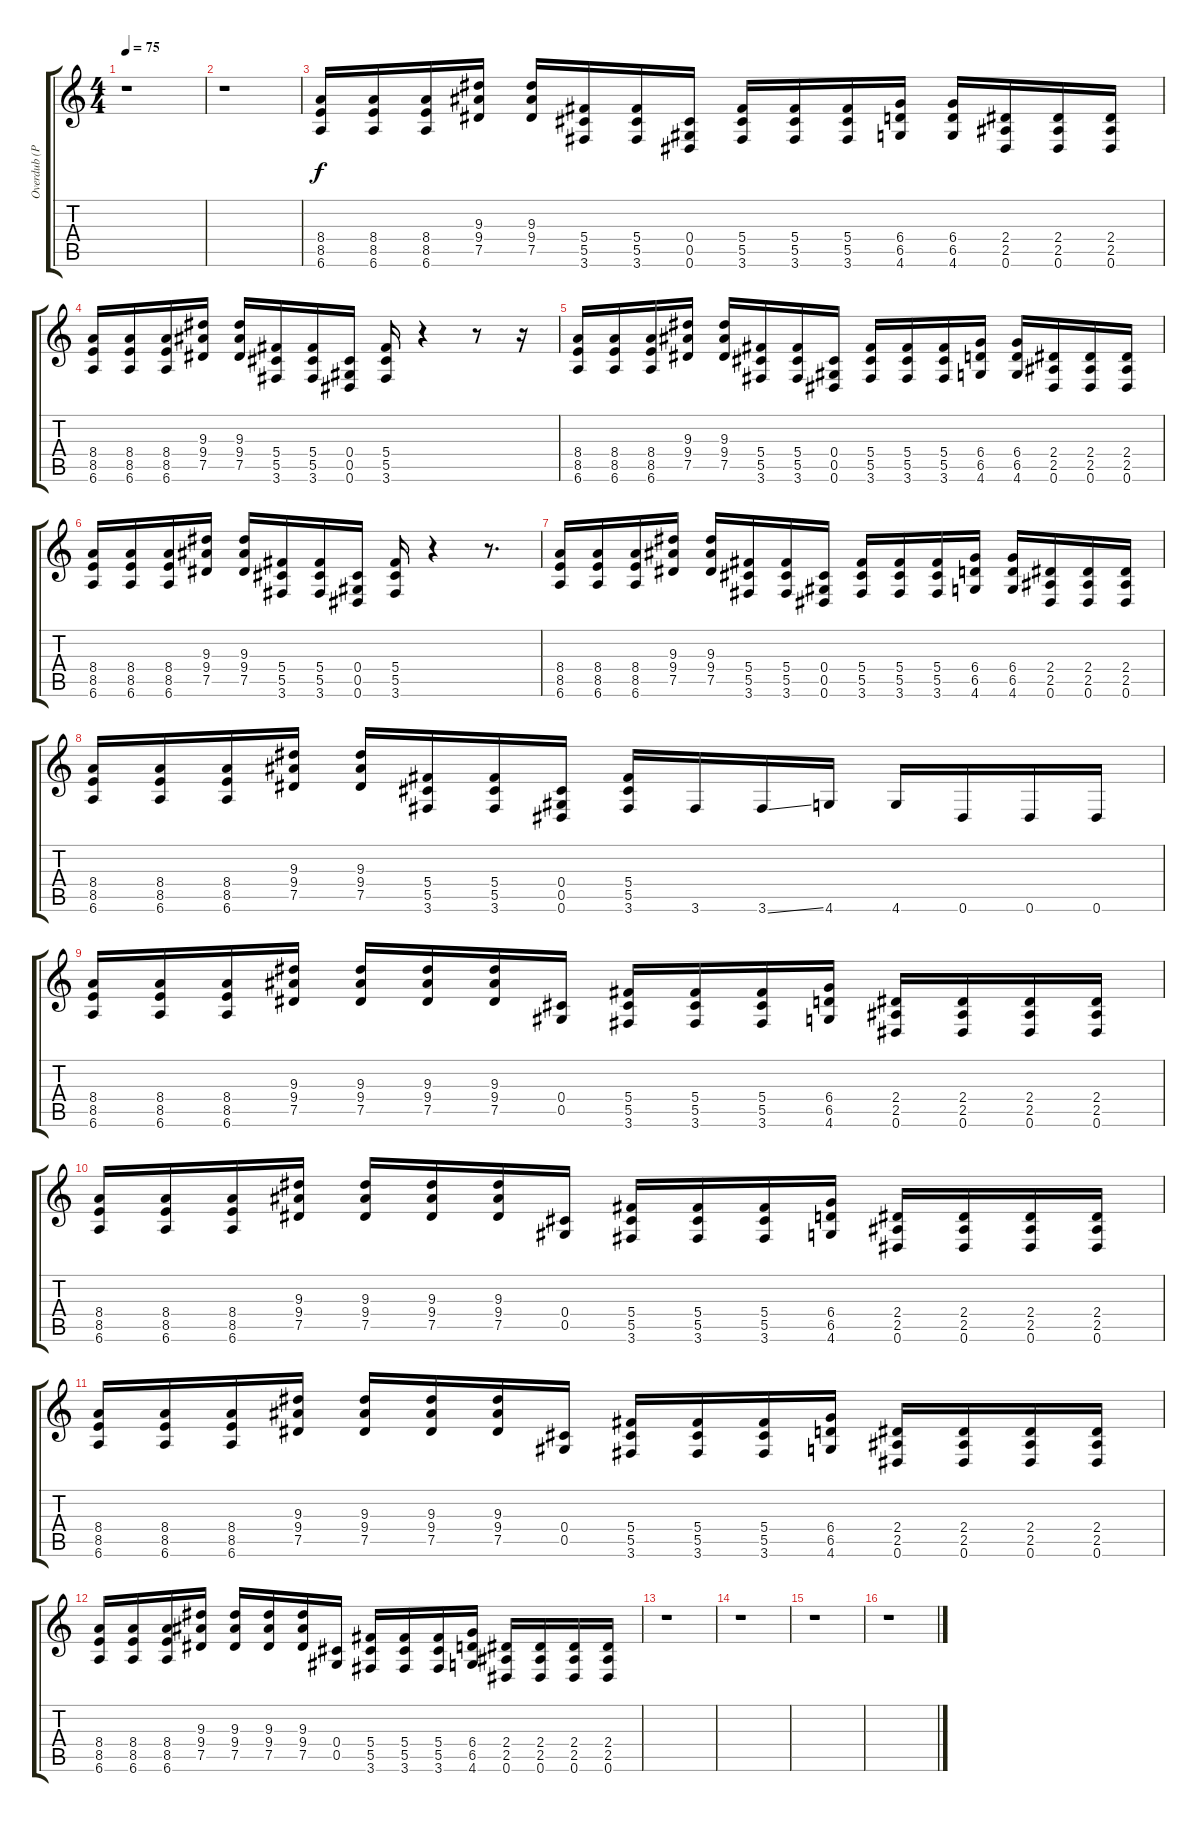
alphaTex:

\track ("Overdub (Pat live) Dirty" "Overdub (P") {instrument distortionguitar}
\staff {score tabs}
\tuning (Eb4 Bb3 Gb3 Db3 Ab2 Eb2) {hide}
\ts (4 4)
\tempo 75
\clef g2
\ks c
r.1{dy f} |
r.1 |
(8.4 8.5 6.6).16 (8.4 8.5 6.6).16 (8.4 8.5 6.6).16 (9.3 9.4 7.5).16 (9.3 9.4 7.5).16 (5.4 5.5 3.6).16 (5.4 5.5 3.6).16 (0.4 0.5 0.6).16 (5.4 5.5 3.6).16 (5.4 5.5 3.6).16 (5.4 5.5 3.6).16 (6.4 6.5 4.6).16 (6.4 6.5 4.6).16 (2.4 2.5 0.6).16 (2.4 2.5 0.6).16 (2.4 2.5 0.6).16 |
(8.4 8.5 6.6).16 (8.4 8.5 6.6).16 (8.4 8.5 6.6).16 (9.3 9.4 7.5).16 (9.3 9.4 7.5).16 (5.4 5.5 3.6).16 (5.4 5.5 3.6).16 (0.4 0.5 0.6).16 (5.4 5.5 3.6).16 r.4 r.8 r.16 |
(8.4 8.5 6.6).16 (8.4 8.5 6.6).16 (8.4 8.5 6.6).16 (9.3 9.4 7.5).16 (9.3 9.4 7.5).16 (5.4 5.5 3.6).16 (5.4 5.5 3.6).16 (0.4 0.5 0.6).16 (5.4 5.5 3.6).16 (5.4 5.5 3.6).16 (5.4 5.5 3.6).16 (6.4 6.5 4.6).16 (6.4 6.5 4.6).16 (2.4 2.5 0.6).16 (2.4 2.5 0.6).16 (2.4 2.5 0.6).16 |
(8.4 8.5 6.6).16 (8.4 8.5 6.6).16 (8.4 8.5 6.6).16 (9.3 9.4 7.5).16 (9.3 9.4 7.5).16 (5.4 5.5 3.6).16 (5.4 5.5 3.6).16 (0.4 0.5 0.6).16 (5.4 5.5 3.6).16 r.4 r.8{d} |
(8.4 8.5 6.6).16 (8.4 8.5 6.6).16 (8.4 8.5 6.6).16 (9.3 9.4 7.5).16 (9.3 9.4 7.5).16 (5.4 5.5 3.6).16 (5.4 5.5 3.6).16 (0.4 0.5 0.6).16 (5.4 5.5 3.6).16 (5.4 5.5 3.6).16 (5.4 5.5 3.6).16 (6.4 6.5 4.6).16 (6.4 6.5 4.6).16 (2.4 2.5 0.6).16 (2.4 2.5 0.6).16 (2.4 2.5 0.6).16 |
(8.4 8.5 6.6).16 (8.4 8.5 6.6).16 (8.4 8.5 6.6).16 (9.3 9.4 7.5).16 (9.3 9.4 7.5).16 (5.4 5.5 3.6).16 (5.4 5.5 3.6).16 (0.4 0.5 0.6).16 (5.4 5.5 3.6).16 3.6.16 3.6{ss}.16 4.6.16 4.6.16 0.6.16 0.6.16 0.6.16 |
(8.4 8.5 6.6).16 (8.4 8.5 6.6).16 (8.4 8.5 6.6).16 (9.3 9.4 7.5).16 (9.3 9.4 7.5).16 (9.3 9.4 7.5).16 (9.3 9.4 7.5).16 (0.4 0.5).16 (5.4 5.5 3.6).16 (5.4 5.5 3.6).16 (5.4 5.5 3.6).16 (6.4 6.5 4.6).16 (2.4 2.5 0.6).16 (2.4 2.5 0.6).16 (2.4 2.5 0.6).16 (2.4 2.5 0.6).16 |
(8.4 8.5 6.6).16 (8.4 8.5 6.6).16 (8.4 8.5 6.6).16 (9.3 9.4 7.5).16 (9.3 9.4 7.5).16 (9.3 9.4 7.5).16 (9.3 9.4 7.5).16 (0.4 0.5).16 (5.4 5.5 3.6).16 (5.4 5.5 3.6).16 (5.4 5.5 3.6).16 (6.4 6.5 4.6).16 (2.4 2.5 0.6).16 (2.4 2.5 0.6).16 (2.4 2.5 0.6).16 (2.4 2.5 0.6).16 |
(8.4 8.5 6.6).16 (8.4 8.5 6.6).16 (8.4 8.5 6.6).16 (9.3 9.4 7.5).16 (9.3 9.4 7.5).16 (9.3 9.4 7.5).16 (9.3 9.4 7.5).16 (0.4 0.5).16 (5.4 5.5 3.6).16 (5.4 5.5 3.6).16 (5.4 5.5 3.6).16 (6.4 6.5 4.6).16 (2.4 2.5 0.6).16 (2.4 2.5 0.6).16 (2.4 2.5 0.6).16 (2.4 2.5 0.6).16 |
(8.4 8.5 6.6).16 (8.4 8.5 6.6).16 (8.4 8.5 6.6).16 (9.3 9.4 7.5).16 (9.3 9.4 7.5).16 (9.3 9.4 7.5).16 (9.3 9.4 7.5).16 (0.4 0.5).16 (5.4 5.5 3.6).16 (5.4 5.5 3.6).16 (5.4 5.5 3.6).16 (6.4 6.5 4.6).16 (2.4 2.5 0.6).16 (2.4 2.5 0.6).16 (2.4 2.5 0.6).16 (2.4 2.5 0.6).16 |
r.1 |
r.1 |
r.1 |
r.1
